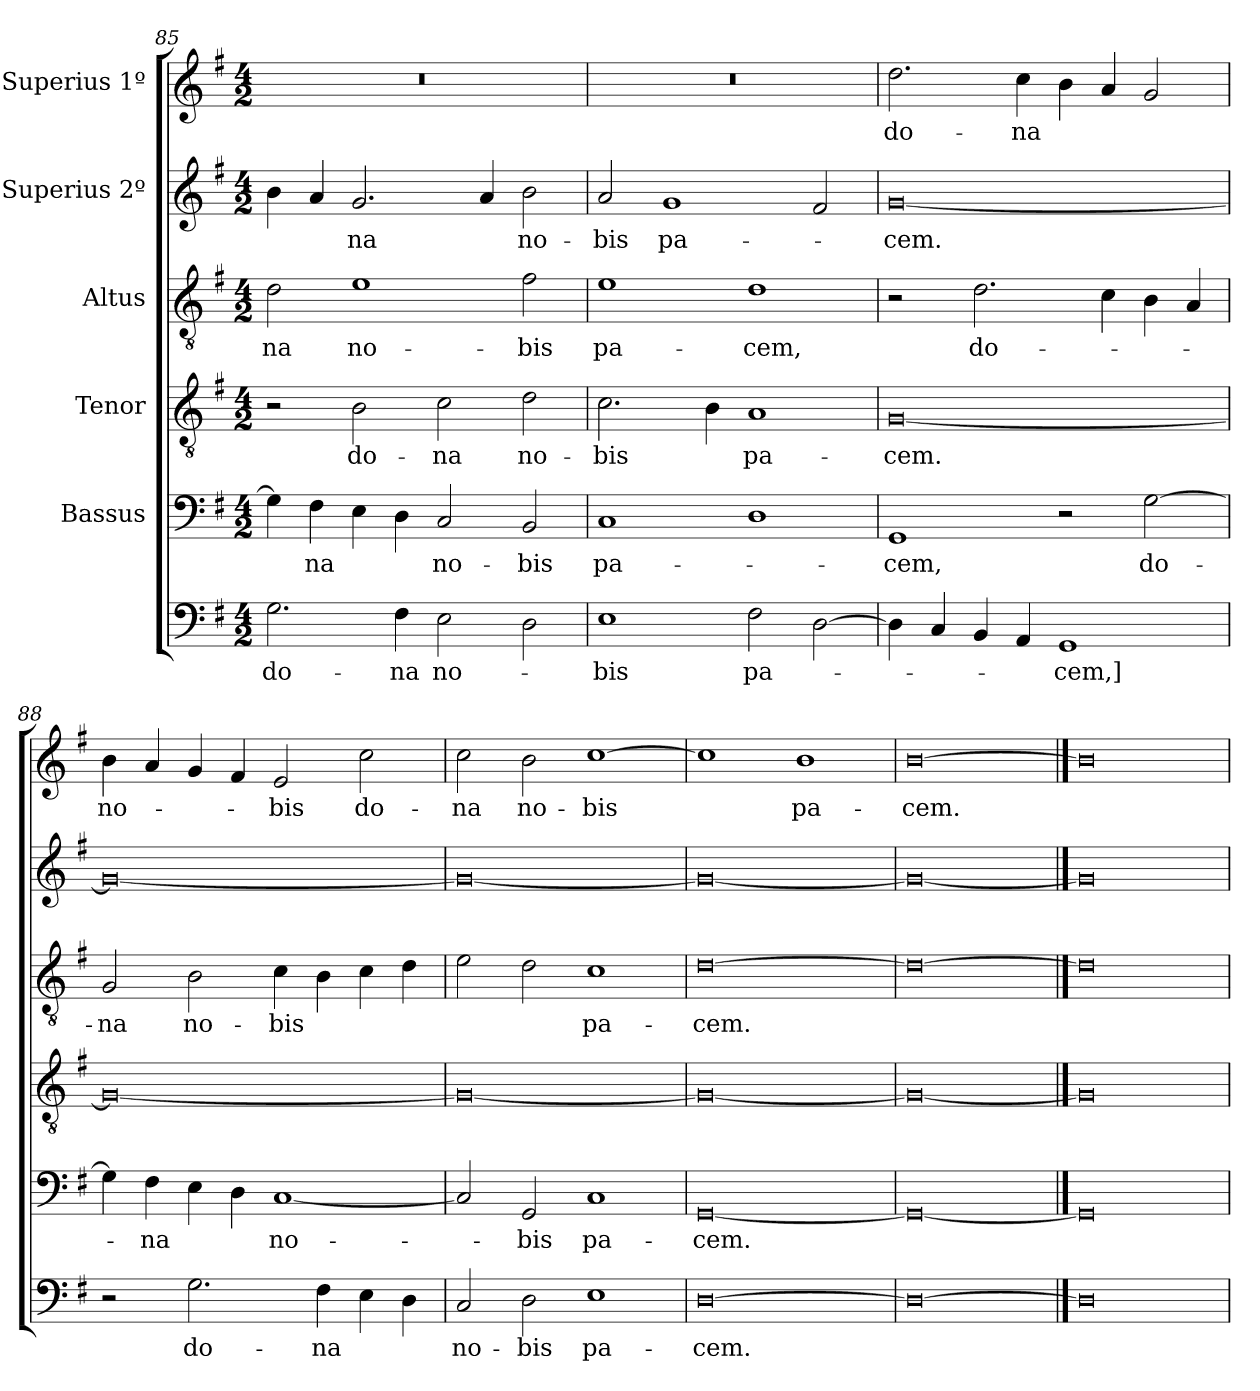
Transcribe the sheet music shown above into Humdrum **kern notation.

**kern	**text	**kern	**text	**kern	**text	**kern	**text	**kern	**text	**kern	**text
*part6	*part6	*part5	*part5	*part4	*part4	*part3	*part3	*part2	*part2	*part1	*part1
*staff6	*staff6	*staff5	*staff5	*staff4	*staff4	*staff3	*staff3	*staff2	*staff2	*staff1	*staff1
*	*	*I"Bassus	*	*I"Tenor	*	*I"Altus	*	*I"Superius 2º	*	*I"Superius 1º	*
*clefF4	*	*clefF4	*	*clefGv2	*	*clefGv2	*	*clefG2	*	*clefG2	*
*k[f#]	*	*k[f#]	*	*k[f#]	*	*k[f#]	*	*k[f#]	*	*k[f#]	*
*M4/2	*	*M4/2	*	*M4/2	*	*M4/2	*	*M4/2	*	*M4/2	*
=85	=85	=85	=85	=85	=85	=85	=85	=85	=85	=85	=85
2.G\	do-	4G\]	.	2r	.	2d\	-na	4b\	.	0r	.
.	.	4F#\	-na	.	.	.	.	4a/	.	.	.
.	.	4E\	.	2B\	do-	1e\	no-	2.g/	-na	.	.
4F#\	-na	4D\	.	.	.	.	.	.	.	.	.
2E\	no-	2C/	no-	2c\	-na	.	.	.	.	.	.
.	.	.	.	.	.	.	.	4a/	.	.	.
2D\	.	2BB/	-bis	2d\	no-	2f#\	-bis	2b\	no-	.	.
=86	=86	=86	=86	=86	=86	=86	=86	=86	=86	=86	=86
1E\	-bis	1C/	pa-	2.c\	-bis	1e\	pa-	2a/	-bis	0r	.
.	.	.	.	.	.	.	.	1g/	pa-	.	.
.	.	.	.	4B\	.	.	.	.	.	.	.
2F#\	pa-	1D\	.	1A/	pa-	1d\	-cem,	.	.	.	.
[2D\	.	.	.	.	.	.	.	2f#/	.	.	.
=87	=87	=87	=87	=87	=87	=87	=87	=87	=87	=87	=87
4D\]	.	1GG/	-cem,	[0G/	-cem.	2r	.	[0g/	-cem.	2.dd\	do-
4C/	.	.	.	.	.	.	.	.	.	.	.
4BB/	.	.	.	.	.	2.d\	do-	.	.	.	.
4AA/	.	.	.	.	.	.	.	.	.	4cc\	-na
1GG/	-cem,]	2r	.	.	.	.	.	.	.	4b\	.
.	.	.	.	.	.	4c\	.	.	.	4a/	.
.	.	[2G\	do-	.	.	4B\	.	.	.	2g/	.
.	.	.	.	.	.	4A/	.	.	.	.	.
=88	=88	=88	=88	=88	=88	=88	=88	=88	=88	=88	=88
2r	.	4G\]	.	0G/_	.	2G/	-na	0g/_	.	4b\	no-
.	.	4F#\	-na	.	.	.	.	.	.	4a/	.
2.G\	do-	4E\	.	.	.	2B\	no-	.	.	4g/	.
.	.	4D\	.	.	.	.	.	.	.	4f#/	.
.	.	[1C/	no-	.	.	4c\	-bis	.	.	2e/	-bis
4F#\	-na	.	.	.	.	4B\	.	.	.	.	.
4E\	.	.	.	.	.	4c\	.	.	.	2cc\	do-
4D\	.	.	.	.	.	4d\	.	.	.	.	.
=89	=89	=89	=89	=89	=89	=89	=89	=89	=89	=89	=89
2C/	no-	2C/]	.	0G/_	.	2e\	.	0g/_	.	2cc\	-na
2D\	-bis	2GG/	-bis	.	.	2d\	.	.	.	2b\	no-
1E\	pa-	1C/	pa-	.	.	1c\	pa-	.	.	[1cc\	-bis
=90	=90	=90	=90	=90	=90	=90	=90	=90	=90	=90	=90
[0D\	-cem.	[0GG/	-cem.	0G/_	.	[0d\	-cem.	0g/_	.	1cc\]	.
.	.	.	.	.	.	.	.	.	.	1b\	pa-
=91	=91	=91	=91	=91	=91	=91	=91	=91	=91	=91	=91
0D\_	.	0GG/_	.	0G/_	.	0d\_	.	0g/_	.	[0b\	-cem.
==92	==92	==92	==92	==92	==92	==92	==92	==92	==92	==92	==92
0D\]	.	0GG/]	.	0G/]	.	0d\]	.	0g/]	.	0b\]	.
=	=	=	=	=	=	=	=	=	=	=	=
*-	*-	*-	*-	*-	*-	*-	*-	*-	*-	*-	*-
